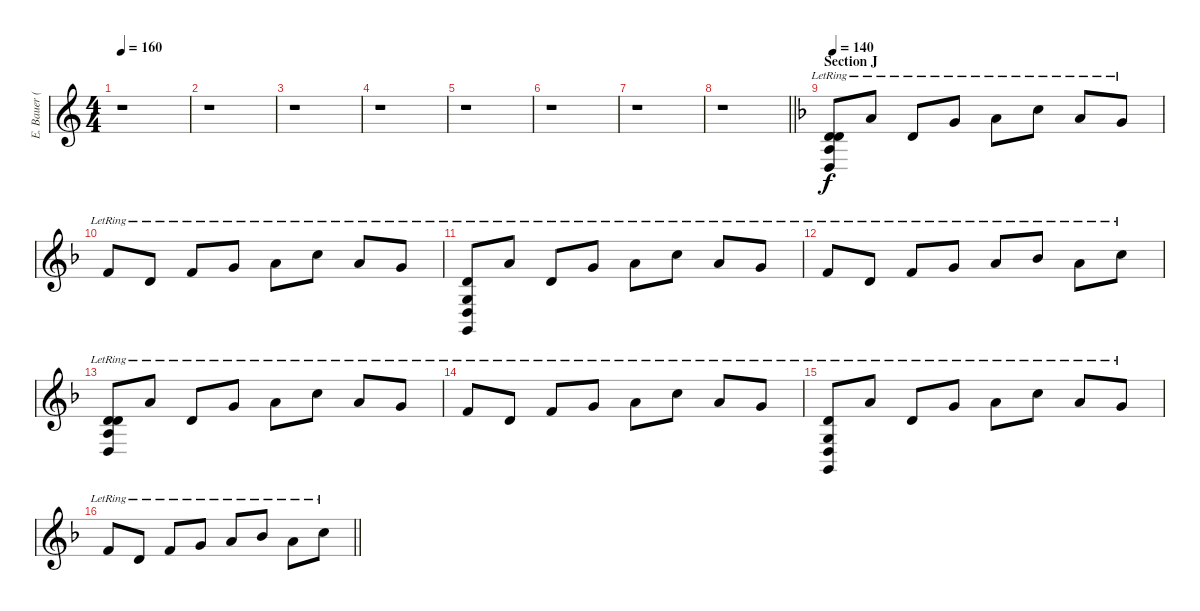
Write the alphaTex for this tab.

\track ("E. Bauer (Keyboard)" "E. Bauer (") {instrument sitar}
\staff {score}
\tuning (E4 B3 G3 D3 A2 E2) {hide}
\ts (4 4)
\tempo 160
\clef g2
\ks aminor
r.1{dy f} |
r.1 |
r.1 |
r.1 |
r.1 |
r.1 |
r.1 |
\barLineRight lightlight
r.1 |
\section ("" "Section J")
\tempo 140
\ks dminor
(3.2{lr} 7.3{lr} 7.4{lr} 5.5{lr}).8{instrument acousticgrandpiano} 5.1{lr}.8 3.2{lr}.8 3.1{lr}.8 5.1{lr}.8 8.1{lr}.8 5.1{lr}.8 3.1{lr}.8 |
1.1{lr}.8 3.2{lr}.8 1.1{lr}.8 3.1{lr}.8 5.1{lr}.8 8.1{lr}.8 5.1{lr}.8 3.1{lr}.8 |
(3.2{lr} 5.4{lr} 5.5{lr} 3.6{lr}).8 5.1{lr}.8 3.2{lr}.8 3.1{lr}.8 5.1{lr}.8 8.1{lr}.8 5.1{lr}.8 3.1{lr}.8 |
1.1{lr}.8 3.2{lr}.8 1.1{lr}.8 3.1{lr}.8 5.1{lr}.8 6.1{lr}.8 5.1{lr}.8 8.1{lr}.8 |
(3.2{lr} 7.3{lr} 7.4{lr} 5.5{lr}).8 5.1{lr}.8 3.2{lr}.8 3.1{lr}.8 5.1{lr}.8 8.1{lr}.8 5.1{lr}.8 3.1{lr}.8 |
1.1{lr}.8 3.2{lr}.8 1.1{lr}.8 3.1{lr}.8 5.1{lr}.8 8.1{lr}.8 5.1{lr}.8 3.1{lr}.8 |
(3.2{lr} 5.4{lr} 5.5{lr} 3.6{lr}).8 5.1{lr}.8 3.2{lr}.8 3.1{lr}.8 5.1{lr}.8 8.1{lr}.8 5.1{lr}.8 3.1{lr}.8 |
\barLineRight lightlight
1.1{lr}.8 3.2{lr}.8 1.1{lr}.8 3.1{lr}.8 5.1{lr}.8 6.1{lr}.8 5.1{lr}.8 8.1{lr}.8
